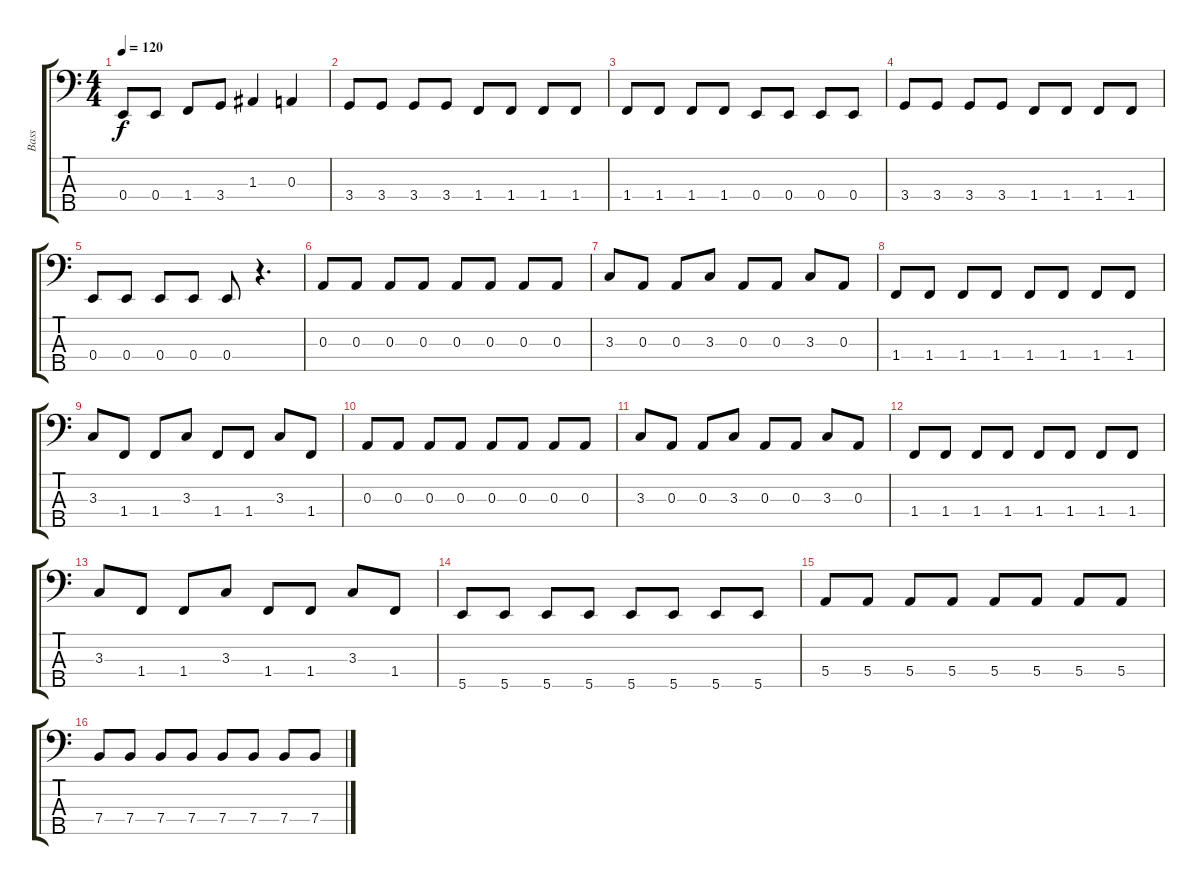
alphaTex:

\track ("Bass" "Bass") {instrument electricbassfinger}
\staff {score tabs}
\tuning (G2 D2 A1 E1 B0) {hide}
\ts (4 4)
\tempo 120
\clef f4
\ks c
0.4.8{dy f} 0.4.8 1.4.8 3.4.8 1.3.4 0.3.4 |
3.4.8 3.4.8 3.4.8 3.4.8 1.4.8 1.4.8 1.4.8 1.4.8 |
1.4.8 1.4.8 1.4.8 1.4.8 0.4.8 0.4.8 0.4.8 0.4.8 |
3.4.8 3.4.8 3.4.8 3.4.8 1.4.8 1.4.8 1.4.8 1.4.8 |
0.4.8 0.4.8 0.4.8 0.4.8 0.4.8 r.4{d} |
0.3.8 0.3.8 0.3.8 0.3.8 0.3.8 0.3.8 0.3.8 0.3.8 |
3.3.8 0.3.8 0.3.8 3.3.8 0.3.8 0.3.8 3.3.8 0.3.8 |
1.4.8 1.4.8 1.4.8 1.4.8 1.4.8 1.4.8 1.4.8 1.4.8 |
3.3.8 1.4.8 1.4.8 3.3.8 1.4.8 1.4.8 3.3.8 1.4.8 |
0.3.8 0.3.8 0.3.8 0.3.8 0.3.8 0.3.8 0.3.8 0.3.8 |
3.3.8 0.3.8 0.3.8 3.3.8 0.3.8 0.3.8 3.3.8 0.3.8 |
1.4.8 1.4.8 1.4.8 1.4.8 1.4.8 1.4.8 1.4.8 1.4.8 |
3.3.8 1.4.8 1.4.8 3.3.8 1.4.8 1.4.8 3.3.8 1.4.8 |
5.5.8 5.5.8 5.5.8 5.5.8 5.5.8 5.5.8 5.5.8 5.5.8 |
5.4.8 5.4.8 5.4.8 5.4.8 5.4.8 5.4.8 5.4.8 5.4.8 |
7.4.8 7.4.8 7.4.8 7.4.8 7.4.8 7.4.8 7.4.8 7.4.8
